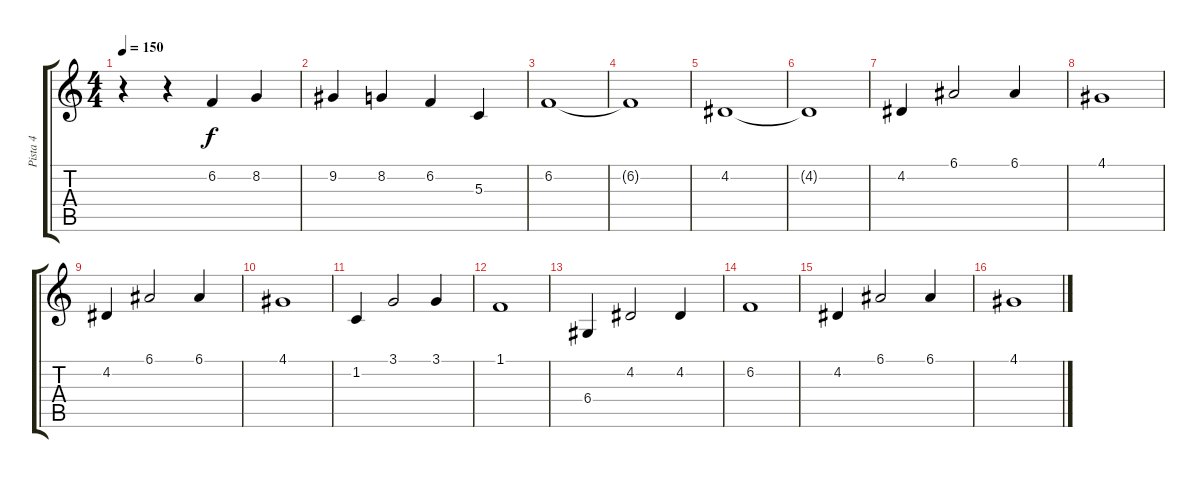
\track ("Pista 4" "Pista 4") {instrument oboe}
\staff {score tabs}
\tuning (E4 B3 G3 D3 A2 E2) {hide}
\ts (4 4)
\tempo 150
\clef g2
\ks c
r.4{dy f} r.4 6.2.4 8.2.4 |
9.2.4 8.2.4 6.2.4 5.3.4 |
6.2.1 |
6.2{t}.1 |
4.2.1 |
4.2{t}.1 |
4.2.4 6.1.2 6.1.4 |
4.1.1 |
4.2.4 6.1.2 6.1.4 |
4.1.1 |
1.2.4 3.1.2 3.1.4 |
1.1.1 |
6.4.4 4.2.2 4.2.4 |
6.2.1 |
4.2.4 6.1.2 6.1.4 |
4.1.1
